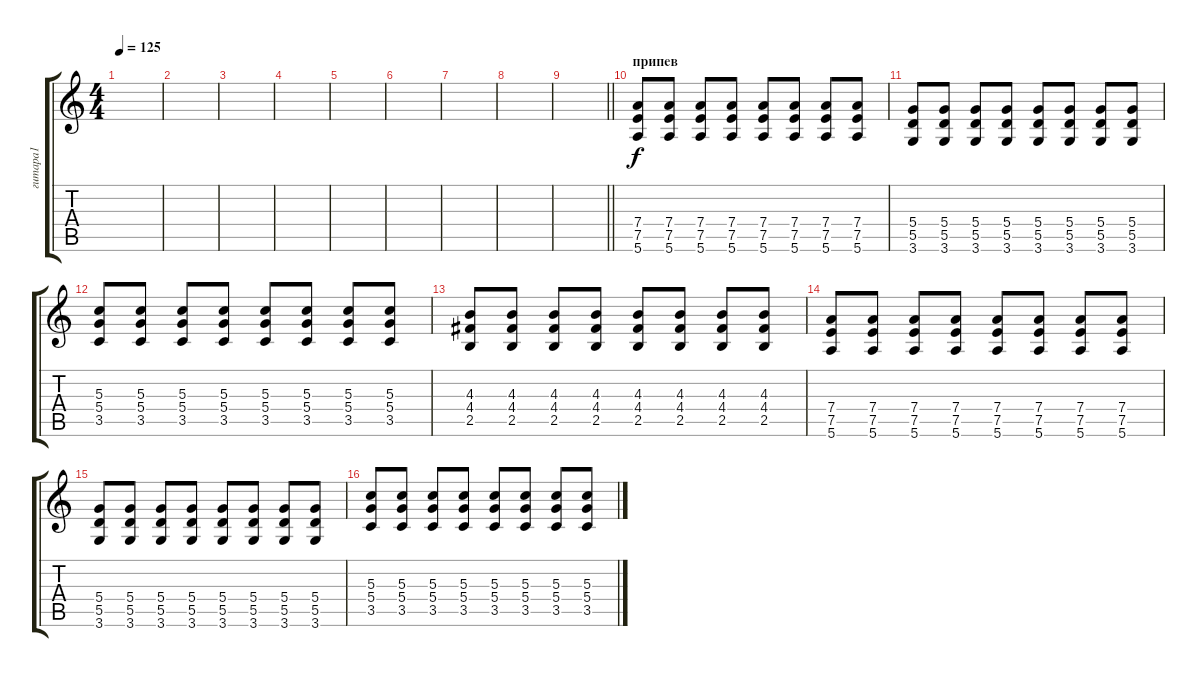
\track ("гитара1" "гитара1") {instrument distortionguitar}
\staff {score tabs}
\tuning (E4 B3 G3 D3 A2 E2) {hide}
\ts (4 4)
\tempo 125
\clef g2
\ks c
|
|
|
|
|
|
|
|
\barLineRight lightlight
|
\section ("" "припев")
(7.4 7.5 5.6).8 (7.4 7.5 5.6).8 (7.4 7.5 5.6).8 (7.4 7.5 5.6).8 (7.4 7.5 5.6).8 (7.4 7.5 5.6).8 (7.4 7.5 5.6).8 (7.4 7.5 5.6).8 |
(5.4 5.5 3.6).8 (5.4 5.5 3.6).8 (5.4 5.5 3.6).8 (5.4 5.5 3.6).8 (5.4 5.5 3.6).8 (5.4 5.5 3.6).8 (5.4 5.5 3.6).8 (5.4 5.5 3.6).8 |
(5.3 5.4 3.5).8 (5.3 5.4 3.5).8 (5.3 5.4 3.5).8 (5.3 5.4 3.5).8 (5.3 5.4 3.5).8 (5.3 5.4 3.5).8 (5.3 5.4 3.5).8 (5.3 5.4 3.5).8 |
(4.3 4.4 2.5).8 (4.3 4.4 2.5).8 (4.3 4.4 2.5).8 (4.3 4.4 2.5).8 (4.3 4.4 2.5).8 (4.3 4.4 2.5).8 (4.3 4.4 2.5).8 (4.3 4.4 2.5).8 |
(7.4 7.5 5.6).8 (7.4 7.5 5.6).8 (7.4 7.5 5.6).8 (7.4 7.5 5.6).8 (7.4 7.5 5.6).8 (7.4 7.5 5.6).8 (7.4 7.5 5.6).8 (7.4 7.5 5.6).8 |
(5.4 5.5 3.6).8 (5.4 5.5 3.6).8 (5.4 5.5 3.6).8 (5.4 5.5 3.6).8 (5.4 5.5 3.6).8 (5.4 5.5 3.6).8 (5.4 5.5 3.6).8 (5.4 5.5 3.6).8 |
(5.3 5.4 3.5).8 (5.3 5.4 3.5).8 (5.3 5.4 3.5).8 (5.3 5.4 3.5).8 (5.3 5.4 3.5).8 (5.3 5.4 3.5).8 (5.3 5.4 3.5).8 (5.3 5.4 3.5).8
